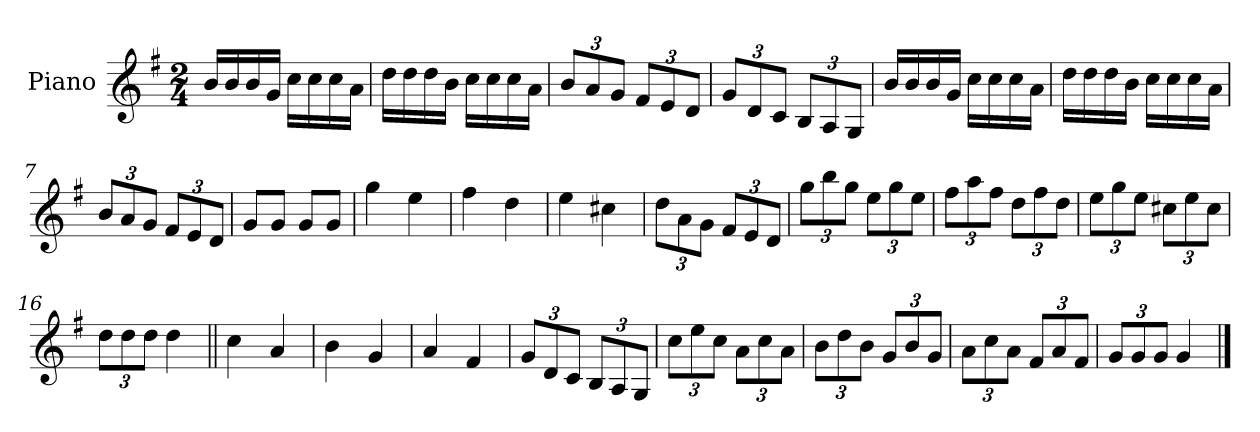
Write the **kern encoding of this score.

**kern
*part1
*staff1
*I"Piano
*I'Pno.
*clefG2
*k[f#]
*M2/4
=1
16b/LL
16b/
16b/
16g/JJ
16cc\LL
16cc\
16cc\
16a\JJ
=2
16dd\LL
16dd\
16dd\
16b\JJ
16cc\LL
16cc\
16cc\
16a\JJ
=3
*Xbrackettup
12b/L
12a/
12g/J
12f#/L
12e/
12d/J
=4
12g/L
12d/
12c/J
12B/L
12A/
12G/J
=5
16b/LL
16b/
16b/
16g/JJ
16cc\LL
16cc\
16cc\
16a\JJ
=6
16dd\LL
16dd\
16dd\
16b\JJ
16cc\LL
16cc\
16cc\
16a\JJ
=7
12b/L
12a/
12g/J
12f#/L
12e/
12d/J
=8
8g/L
8g/J
8g/L
8g/J
=9
4gg\
4ee\
=10
4ff#\
4dd\
=11
4ee\
4cc#X\
=12
12dd\L
12a\
12g\J
12f#/L
12e/
12d/J
=13
12gg\L
12bb\
12gg\J
12ee\L
12gg\
12ee\J
=14
12ff#\L
12aa\
12ff#\J
12dd\L
12ff#\
12dd\J
=15
12ee\L
12gg\
12ee\J
12cc#X\L
12ee\
12cc#\J
=16
12dd\L
12dd\
12dd\J
4dd\
=17||
4cc\
4a/
=18
4b\
4g/
=19
4a/
4f#/
=20
12g/L
12d/
12c/J
12B/L
12A/
12G/J
=21
12cc\L
12ee\
12cc\J
12a\L
12cc\
12a\J
=22
12b\L
12dd\
12b\J
12g/L
12b/
12g/J
=23
12a\L
12cc\
12a\J
12f#/L
12a/
12f#/J
=24
12g/L
12g/
12g/J
4g/
==
*-
